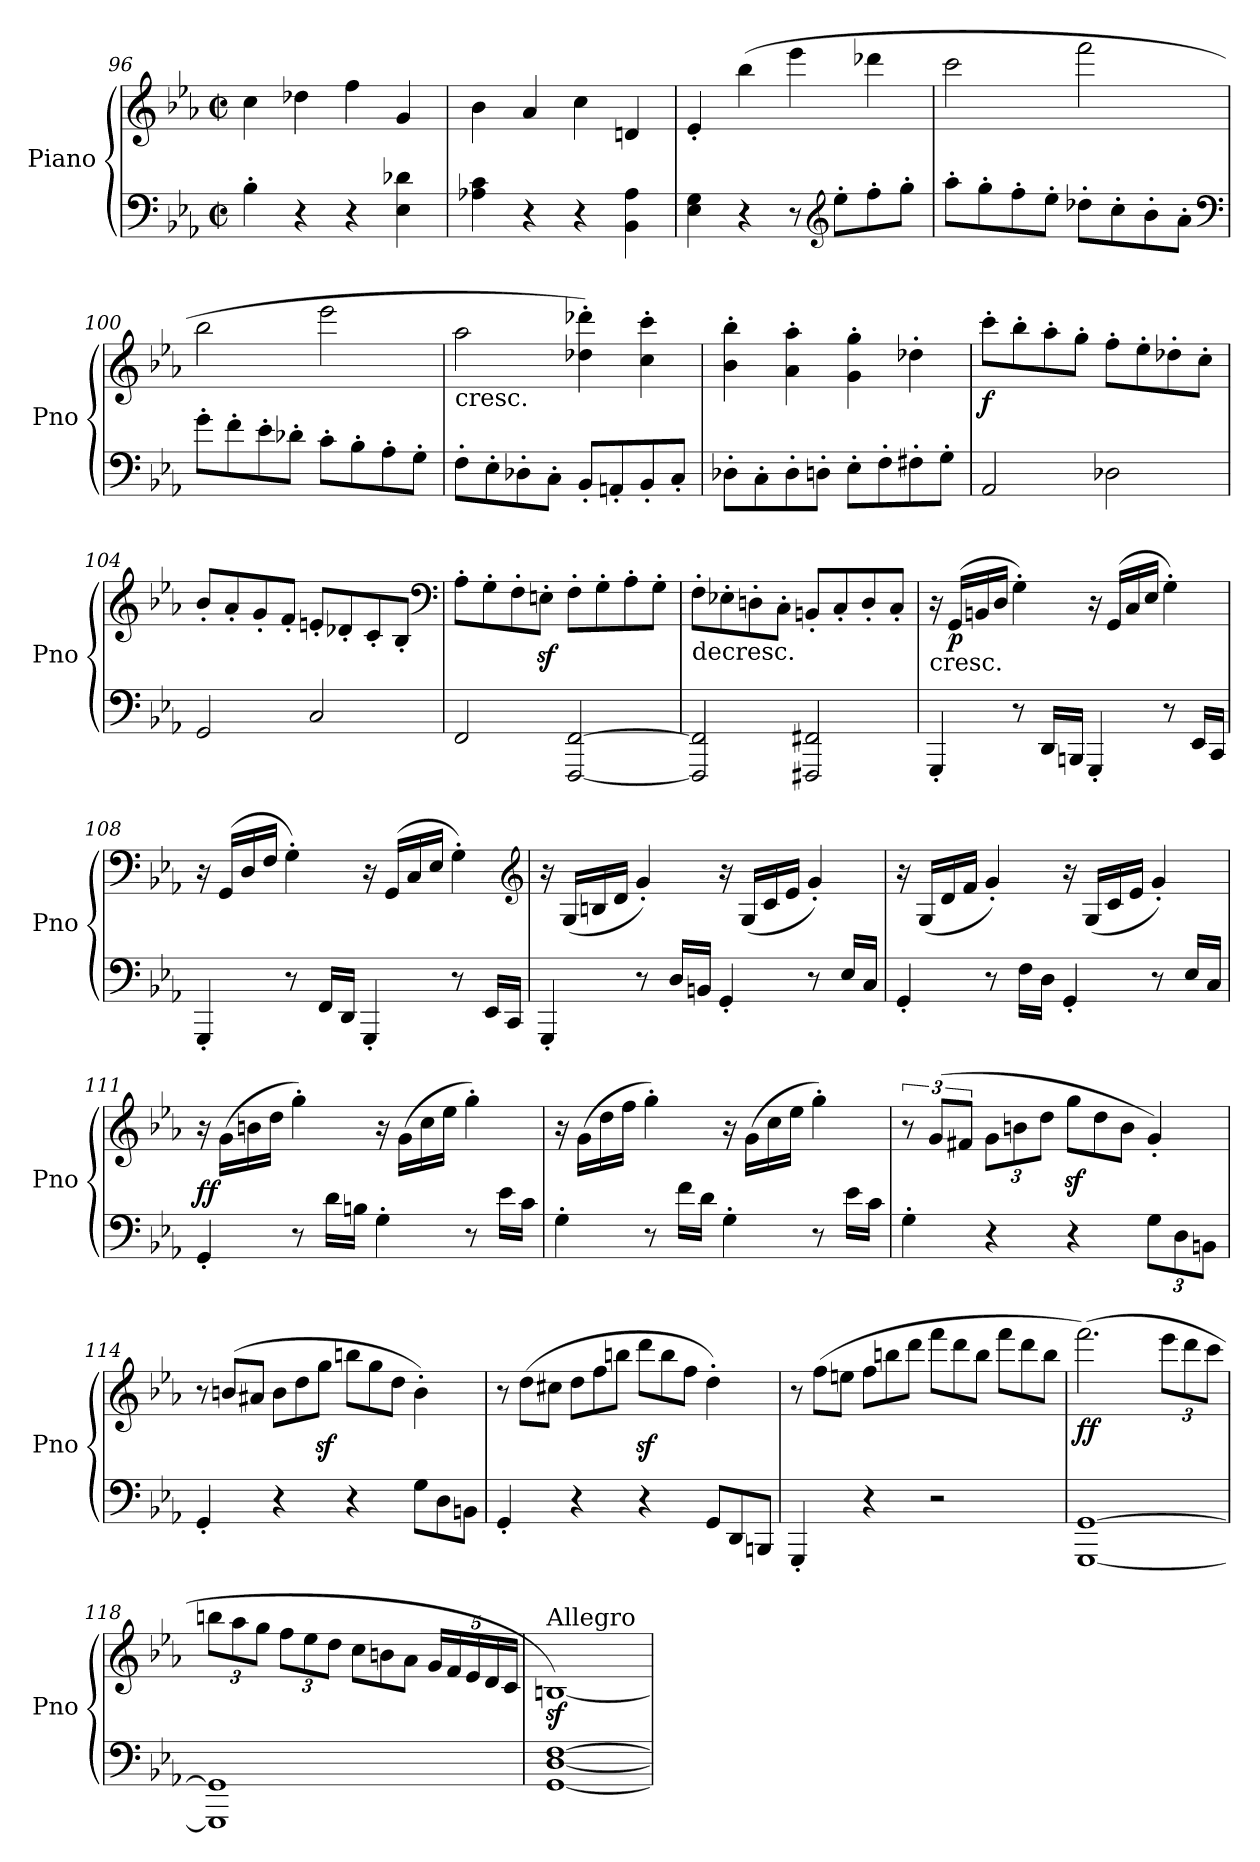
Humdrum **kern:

**kern	**kern	**dynam
*part1	*part1	*part1
*staff2	*staff1	*staff1/2
*I"Piano	*	*
*I'Pno	*	*
*clefF4	*clefG2	*
*k[b-e-a-]	*k[b-e-a-]	*
*E-:	*E-:	*
*M2/2	*M2/2	*
*met(c|)	*met(c|)	*
=96	=96	=96
4B-'\	4cc\	.
4r	4dd-X\	.
4r	4ff\	.
4E-\ 4d-X\	4g/	.
=97	=97	=97
4A-X\ 4c\	4b-\	.
4r	4a-/	.
4r	4cc\	.
4BB-\ 4A-\	4dn/	.
!!LO:LB:g=z
=98	=98	=98
4E-\ 4G\	4e-'/	.
4r	(4bb-\	.
8r	4eee-\	.
*clefG2	*	*
8ee-'\L	.	.
8ff'\	4ddd-X\	.
8gg'\J	.	.
=99	=99	=99
8aa-'\L	2ccc\	.
8gg'\	.	.
8ff'\	.	.
8ee-'\J	.	.
8dd-X'\L	2fff\	.
8cc'\	.	.
8b-'\	.	.
8a-'\J	.	.
*clefF4	*	*
=100	=100	=100
8g'\L	2bb-\	.
8f'\	.	.
8e-'\	.	.
8d-X'\J	.	.
8c'\L	2eee-\	.
8B-'\	.	.
8A-'\	.	.
8G'\J	.	.
=101	=101	=101
!	!LO:TX:b:t=cresc.	!
8F'\L	2aa-\	.
8E-'\	.	.
8D-X'\	.	.
8C'\J	.	.
8BB-'/L	4dd-X\' 4ddd-X\')	.
8AAn'/	.	.
8BB-'/	4cc\' 4ccc\'	.
8C'/J	.	.
=102	=102	=102
8D-X'\L	4b-\' 4bb-\'	.
8C'\	.	.
8D-'\	4a-\' 4aa-\'	.
8Dn'\J	.	.
8E-'\L	4g\' 4gg\'	.
8F'\	.	.
8F#X'\	4dd-X'\	.
8G'\J	.	.
=103	=103	=103
!	!	!LO:DY:b
2AA-/	8ccc'\L	f
.	8bb-'\	.
.	8aa-'\	.
.	8gg'\J	.
2D-X\	8ff'\L	.
.	8ee-'\	.
.	8dd-X'\	.
.	8cc'\J	.
!!LO:LB:g=z
=104	=104	=104
2GG/	8b-'/L	.
.	8a-'/	.
.	8g'/	.
.	8f'/J	.
2C/	8en'/L	.
.	8d-X'/	.
.	8c'/	.
.	8B-'/J	.
*	*clefF4	*
=105	=105	=105
2FF/	8A-'\L	.
.	8G'\	.
.	8F'\	.
.	8Enz<'\J	.
[2FFF/ [2FF/	8F'\L	.
.	8G'\	.
.	8A-'\	.
.	8G'\J	.
=106	=106	=106
!	!LO:TX:b:t=decresc.	!
2FFF/] 2FF/]	8F'\L	.
.	8E-X'\	.
.	8Dn'\	.
.	8C'\J	.
2FFF#X/ 2FF#X/	8BBn'/L	.
.	8C'/	.
.	8D'/	.
.	8C'/J	.
=107	=107	=107
!	!LO:TX:b:t=cresc.	!
4GGG'/	16r	.
!	!	!LO:DY:b
.	(16GG/LL	p
.	16BBn/	.
.	16D/JJ	.
8r	4G'\)	.
16DD/LL	.	.
16BBBn/JJ	.	.
4GGG'/	16r	.
.	(16GG/LL	.
.	16C/	.
.	16E-/JJ	.
8r	4G'\)	.
16EE-/LL	.	.
16CC/JJ	.	.
!!LO:LB:g=z
=108	=108	=108
4GGG'/	16r	.
.	(16GG/LL	.
.	16D/	.
.	16F/JJ	.
8r	4G'\)	.
16FF/LL	.	.
16DD/JJ	.	.
4GGG'/	16r	.
.	(16GG/LL	.
.	16C/	.
.	16E-/JJ	.
8r	4G'\)	.
16EE-/LL	.	.
16CC/JJ	.	.
*	*clefG2	*
=109	=109	=109
4GGG'/	16r	.
.	(16G/LL	.
.	16Bn/	.
.	16d/JJ	.
8r	4g'/)	.
16D/LL	.	.
16BBn/JJ	.	.
4GG'/	16r	.
.	(16G/LL	.
.	16c/	.
.	16e-/JJ	.
8r	4g'/)	.
16E-/LL	.	.
16C/JJ	.	.
=110	=110	=110
4GG'/	16r	.
.	(16G/LL	.
.	16d/	.
.	16f/JJ	.
8r	4g'/)	.
16F\LL	.	.
16D\JJ	.	.
4GG'/	16r	.
.	(16G/LL	.
.	16c/	.
.	16e-/JJ	.
8r	4g'/)	.
16E-/LL	.	.
16C/JJ	.	.
!!LO:PB:g=z
=111	=111	=111
!	!	!LO:DY:b
4GG'/	16r	ff
.	(16g\LL	.
.	16bn\	.
.	16dd\JJ	.
8r	4gg'\)	.
16d\LL	.	.
16Bn\JJ	.	.
4G'\	16r	.
.	(16g\LL	.
.	16cc\	.
.	16ee-\JJ	.
8r	4gg'\)	.
16e-\LL	.	.
16c\JJ	.	.
=112	=112	=112
4G'\	16r	.
.	(16g\LL	.
.	16dd\	.
.	16ff\JJ	.
8r	4gg'\)	.
16f\LL	.	.
16d\JJ	.	.
4G'\	16r	.
.	(16g\LL	.
.	16cc\	.
.	16ee-\JJ	.
8r	4gg'\)	.
16e-\LL	.	.
16c\JJ	.	.
=113	=113	=113
4G'\	12r	.
.	(12g/L	.
.	12f#X/J	.
4r	12g\L	.
.	12bn\	.
.	12dd\J	.
*	*Xtuplet	*
4r	12ggz<\L	.
.	12dd\	.
.	12b\J	.
12G\L	4g'/)	.
12D\	.	.
12BBn\J	.	.
!!LO:LB:g=z
=114	=114	=114
4GG'/	12r	.
.	(12bn/L	.
.	12a#X/J	.
4r	12b\L	.
.	12dd\	.
.	12ggz<\J	.
4r	12bbn\L	.
.	12gg\	.
.	12dd\J	.
*Xtuplet	*	*
12G\L	4b'\)	.
12D\	.	.
12BBn\J	.	.
=115	=115	=115
4GG'/	12r	.
.	(12dd\L	.
.	12cc#X\J	.
4r	12dd\L	.
.	12ff\	.
.	12bbn\J	.
4r	12dddz<\L	.
.	12bb\	.
.	12ff\J	.
12GG/L	4dd'\)	.
12DD/	.	.
12BBBn/J	.	.
=116	=116	=116
4GGG'/	12r	.
.	(12ff\L	.
.	12een\J	.
4r	12ff\L	.
.	12bbn\	.
.	12ddd\J	.
2r	12fff\L	.
.	12ddd\	.
.	12bb\J	.
.	12fff\L	.
.	12ddd\	.
.	12bb\J	.
!!LO:LB:g=z
=117	=117	=117
!	!	!LO:DY:b
[1GGG [1GG	(2.fff\)	ff
*	*tuplet	*
*	*Xbrackettup	*
.	12eee-\L	.
.	12ddd\	.
.	12ccc\J	.
=118	=118	=118
1GGG] 1GG]	12bbn\L	.
.	12aa-\	.
.	12gg\J	.
.	12ff\L	.
.	12ee-\	.
.	12dd\J	.
*	*Xtuplet	*
.	12cc\L	.
.	12bn\	.
.	12a-\J	.
*	*tuplet	*
.	20g/LL	.
.	20f/	.
.	20e-/	.
.	20d/	.
.	20c/JJ	.
=119	=119	=119
!	!LO:TX:a:t=Allegro	!
[1GG [1D [1F	[1Bnz<)	.
=	=	=
*-	*-	*-
